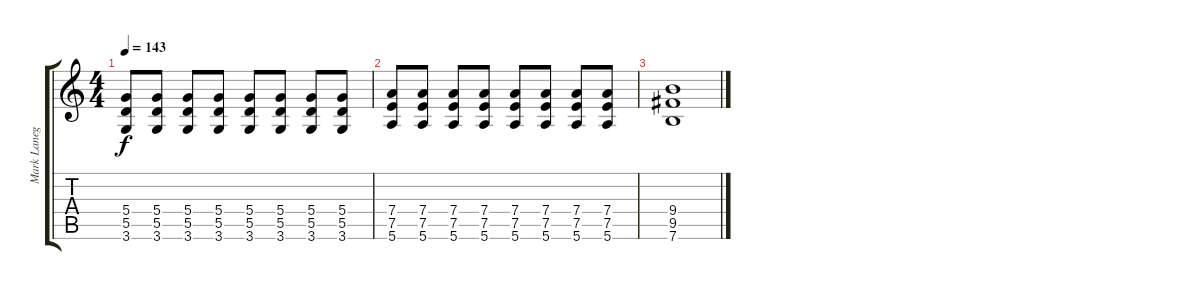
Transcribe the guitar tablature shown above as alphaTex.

\track ("Mark Lanegan" "Mark Laneg") {instrument distortionguitar}
\staff {score tabs}
\tuning (E4 B3 G3 D3 A2 E2) {hide}
\ts (4 4)
\tempo 143
\clef g2
\ks c
(5.4 5.5 3.6).8{dy f} (5.4 5.5 3.6).8 (5.4 5.5 3.6).8 (5.4 5.5 3.6).8 (5.4 5.5 3.6).8 (5.4 5.5 3.6).8 (5.4 5.5 3.6).8 (5.4 5.5 3.6).8 |
(7.4 7.5 5.6).8 (7.4 7.5 5.6).8 (7.4 7.5 5.6).8 (7.4 7.5 5.6).8 (7.4 7.5 5.6).8 (7.4 7.5 5.6).8 (7.4 7.5 5.6).8 (7.4 7.5 5.6).8 |
(9.4 9.5 7.6).1
